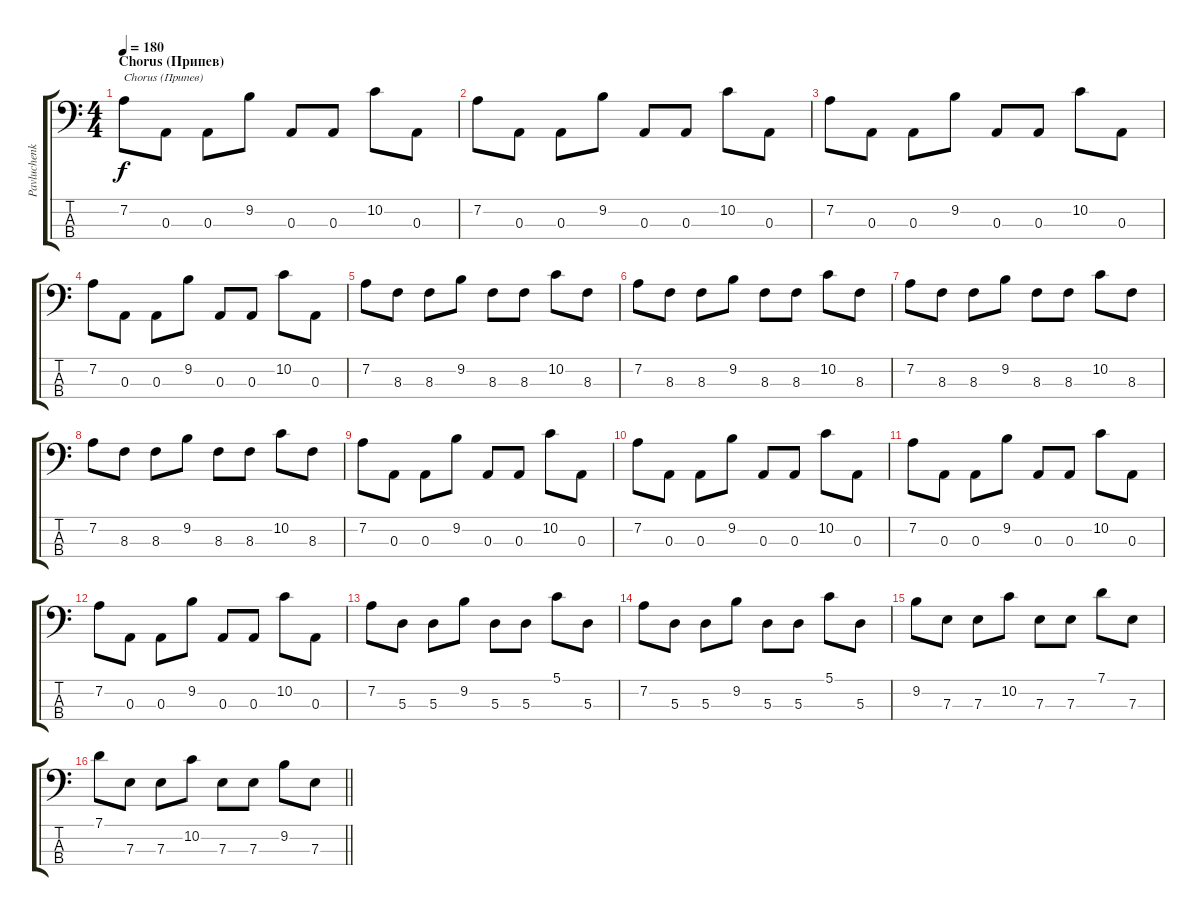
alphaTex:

\track ("Pavluchenkoff Tyoma" "Pavluchenk") {instrument electricbassfinger}
\staff {score tabs}
\tuning (G2 D2 A1 E1) {hide}
\ts (4 4)
\section ("" "Chorus (Припев)")
\tempo 180
\clef f4
\ks c
7.2.8{txt "Chorus (Припев)" dy f} 0.3.8 0.3.8 9.2.8 0.3.8 0.3.8 10.2.8 0.3.8 |
7.2.8 0.3.8 0.3.8 9.2.8 0.3.8 0.3.8 10.2.8 0.3.8 |
7.2.8 0.3.8 0.3.8 9.2.8 0.3.8 0.3.8 10.2.8 0.3.8 |
7.2.8 0.3.8 0.3.8 9.2.8 0.3.8 0.3.8 10.2.8 0.3.8 |
7.2.8 8.3.8 8.3.8 9.2.8 8.3.8 8.3.8 10.2.8 8.3.8 |
7.2.8 8.3.8 8.3.8 9.2.8 8.3.8 8.3.8 10.2.8 8.3.8 |
7.2.8 8.3.8 8.3.8 9.2.8 8.3.8 8.3.8 10.2.8 8.3.8 |
7.2.8 8.3.8 8.3.8 9.2.8 8.3.8 8.3.8 10.2.8 8.3.8 |
7.2.8 0.3.8 0.3.8 9.2.8 0.3.8 0.3.8 10.2.8 0.3.8 |
7.2.8 0.3.8 0.3.8 9.2.8 0.3.8 0.3.8 10.2.8 0.3.8 |
7.2.8 0.3.8 0.3.8 9.2.8 0.3.8 0.3.8 10.2.8 0.3.8 |
7.2.8 0.3.8 0.3.8 9.2.8 0.3.8 0.3.8 10.2.8 0.3.8 |
7.2.8 5.3.8 5.3.8 9.2.8 5.3.8 5.3.8 5.1.8 5.3.8 |
7.2.8 5.3.8 5.3.8 9.2.8 5.3.8 5.3.8 5.1.8 5.3.8 |
9.2.8 7.3.8 7.3.8 10.2.8 7.3.8 7.3.8 7.1.8 7.3.8 |
\barLineRight lightlight
7.1.8 7.3.8 7.3.8 10.2.8 7.3.8 7.3.8 9.2.8 7.3.8
